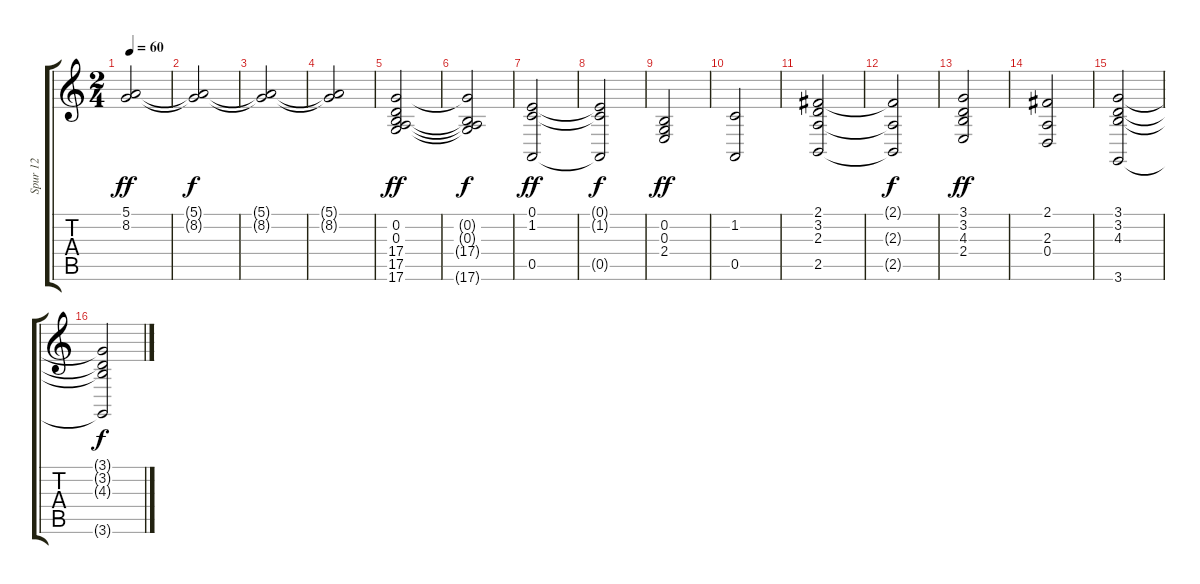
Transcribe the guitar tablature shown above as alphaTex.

\track ("Spur 12" "Spur 12") {instrument stringensemble2}
\staff {score tabs}
\tuning (E4 B3 G3 D3 A2 E2) {hide}
\ts (2 4)
\tempo 60
\clef g2
\ks c
(5.1 8.2).2{dy ff} |
(5.1{t} 8.2{t}).2{dy f} |
(5.1{t} 8.2{t}).2 |
(5.1{t} 8.2{t}).2 |
(0.2 0.3 17.4 17.5 17.6).2{dy ff} |
(0.2{t} 0.3{t} 17.4{t} 17.6{t}).2{dy f} |
(0.1 1.2 0.5).2{dy ff} |
(0.1{t} 1.2{t} 0.5{t}).2{dy f} |
(0.2 0.3 2.4).2{dy ff} |
(1.2 0.5).2 |
(2.1 3.2 2.3 2.5).2 |
(2.1{t} 2.3{t} 2.5{t}).2{dy f} |
(3.1 3.2 4.3 2.4).2{dy ff} |
(2.1 2.3 0.4).2 |
(3.1 3.2 4.3 3.6).2 |
(3.1{t} 3.2{t} 4.3{t} 3.6{t}).2{dy f}
